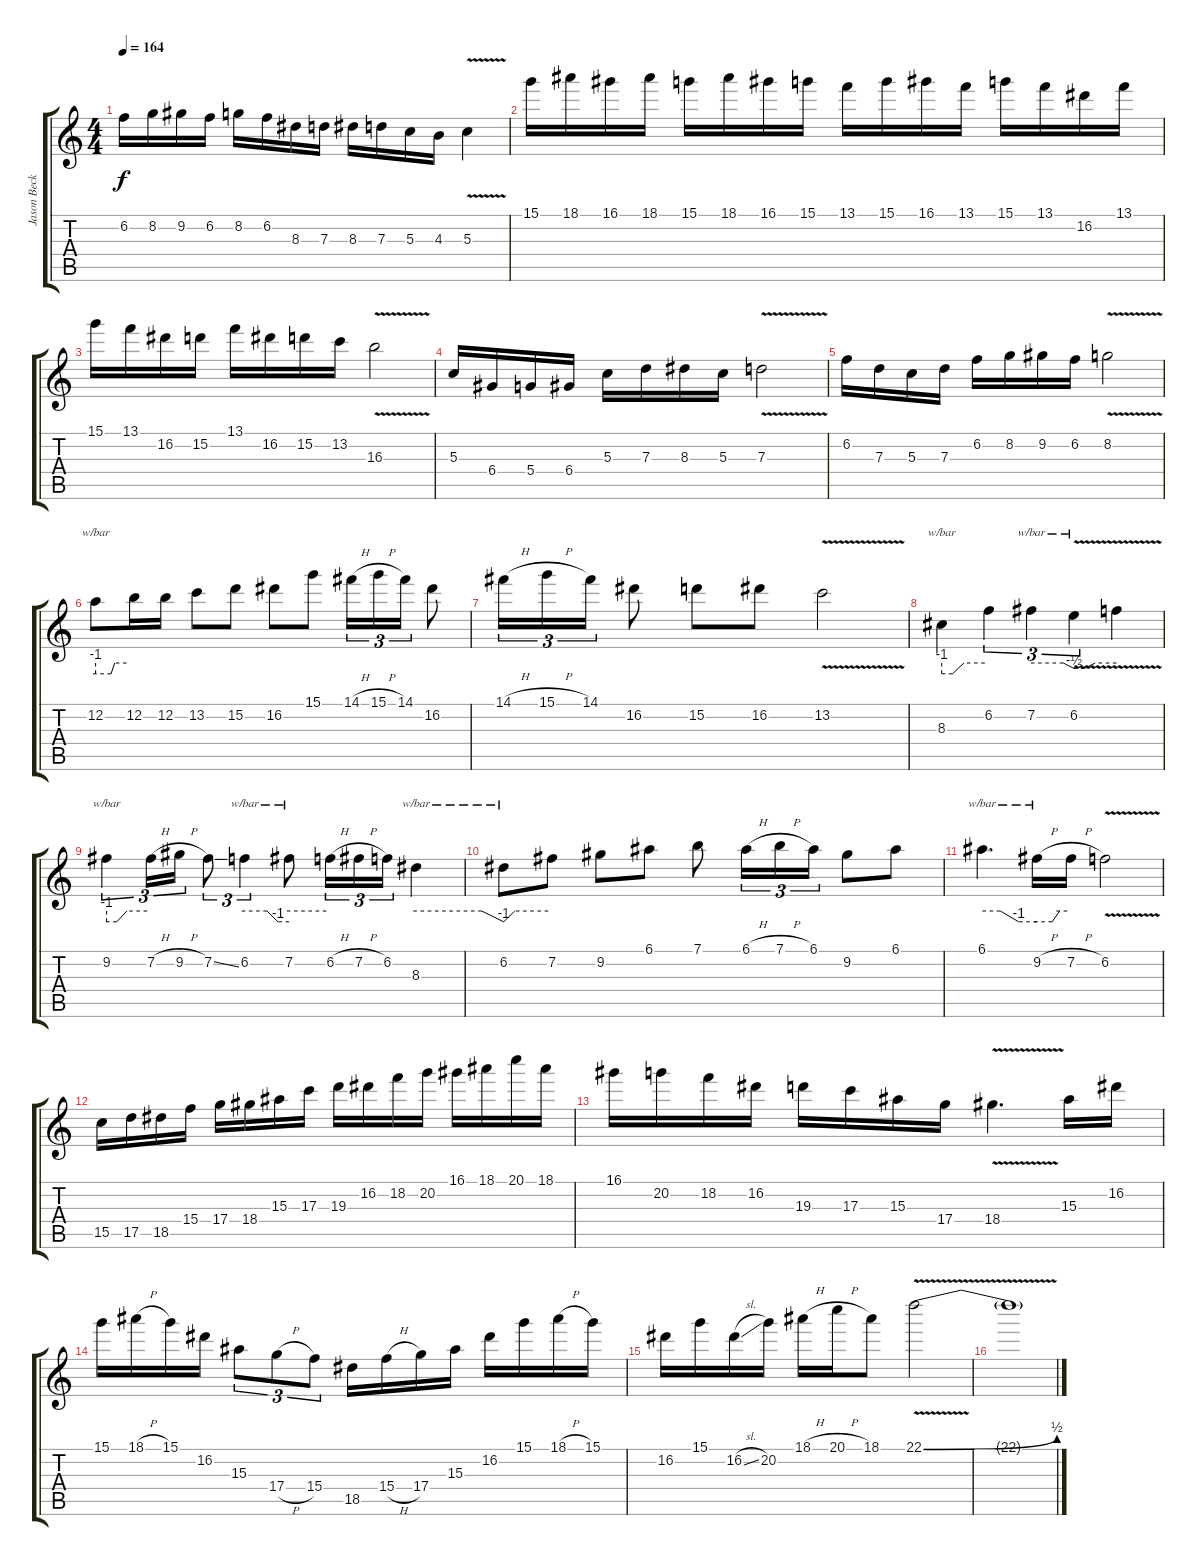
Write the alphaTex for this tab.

\track ("Jason Becker" "Jason Beck") {instrument distortionguitar}
\staff {score tabs}
\tuning (E4 B3 G3 D3 A2 E2) {hide}
\ts (4 4)
\tempo 164
\clef g2
\ks c
6.2.16{dy f} 8.2.16 9.2.16 6.2.16 8.2.16 6.2.16 8.3.16 7.3.16 8.3.16 7.3.16 5.3.16 4.3.16 5.3{v}.4 |
15.1.16 18.1.16 16.1.16 18.1.16 15.1.16 18.1.16 16.1.16 15.1.16 13.1.16 15.1.16 16.1.16 13.1.16 15.1.16 13.1.16 16.2.16 13.1.16 |
15.1.16 13.1.16 16.2.16 15.2.16 13.1.16 16.2.16 15.2.16 13.2.16 16.3{v}.2 |
5.3.16 6.4.16 5.4.16 6.4.16 5.3.16 7.3.16 8.3.16 5.3.16 7.3{v}.2 |
6.2.16 7.3.16 5.3.16 7.3.16 6.2.16 8.2.16 9.2.16 6.2.16 8.2{v}.2 |
12.2.8{tbe (custom default 0 -4 30 -4 37 0 60 0)} 12.2.16 12.2.16 13.2.8 15.2.8 16.2.8 15.1.8 14.1{h}.16{tu (3 2)} 15.1{h}.16{tu (3 2)} 14.1.16{tu (3 2)} 16.2.8 |
14.1{h}.16{tu (3 2)} 15.1{h}.16{tu (3 2)} 14.1.16{tu (3 2)} 16.2.8 15.2.8 16.2.8 13.2{v}.2 |
8.3.4{tbe (custom default 0 -4 15 -4 31 0 60 0)} 6.2.4{tu (3 2)} 7.2.4{tu (3 2) tbe (custom default 0 0 45 0 60 -2)} 6.2{v}.4{tu (3 2) tbe (custom default 0 -2 15 -2 30 0 60 0)} 6.2{t}.4 |
9.2.4{tu (3 2) tbe (custom default 0 -4 15 -4 30 0 60 0)} 7.2{h}.16{tu (3 2)} 9.2{h}.16{tu (3 2)} 7.2{ss}.8{tu (3 2)} 6.2.4{tu (3 2) tbe (custom default 0 0 30 0 45 -4 60 -4)} 7.2.8{tbe (hold default 0 0 60 0)} 6.2{h}.16{tu (3 2)} 7.2{h}.16{tu (3 2)} 6.2.16{tu (3 2)} 8.3.4{tbe (custom default 0 0 45 0 60 -4)} |
6.2.8{tbe (custom default 0 -4 15 0 60 0)} 7.2.8 9.2.8 6.1.8 7.1.8 6.1{h}.16{tu (3 2)} 7.1{h}.16{tu (3 2)} 6.1.16{tu (3 2)} 9.2.8 6.1.8 |
6.1.4{d tbe (custom default 0 0 20 0 40 -4 60 -4)} 9.2{h}.16{tbe (custom default 0 -4 30 -4 45 0 60 0)} 7.2{h}.16 6.2{v}.2 |
15.5.16 17.5.16 18.5.16 15.4.16 17.4.16 18.4.16 15.3.16 17.3.16 19.3.16 16.2.16 18.2.16 20.2.16 16.1.16 18.1.16 20.1.16 18.1.16 |
16.1.16 20.2.16 18.2.16 16.2.16 19.3.16 17.3.16 15.3.16 17.4.16 18.4{v}.4{d} 15.3.16 16.2.16 |
15.1.16 18.1{h}.16 15.1.16 16.2.16 15.3.8{tu (3 2)} 17.4{h}.8{tu (3 2)} 15.4.8{tu (3 2)} 18.5.16 15.4{h}.16 17.4.16 15.3.16 16.2.16 15.1.16 18.1{h}.16 15.1.16 |
16.2.16 15.1.16 16.2{sl}.16 20.2.16 18.1{h}.16 20.1{h}.16 18.1.8 22.1{be (bend 0 0 60 2) v}.2 |
22.1{t}.1
